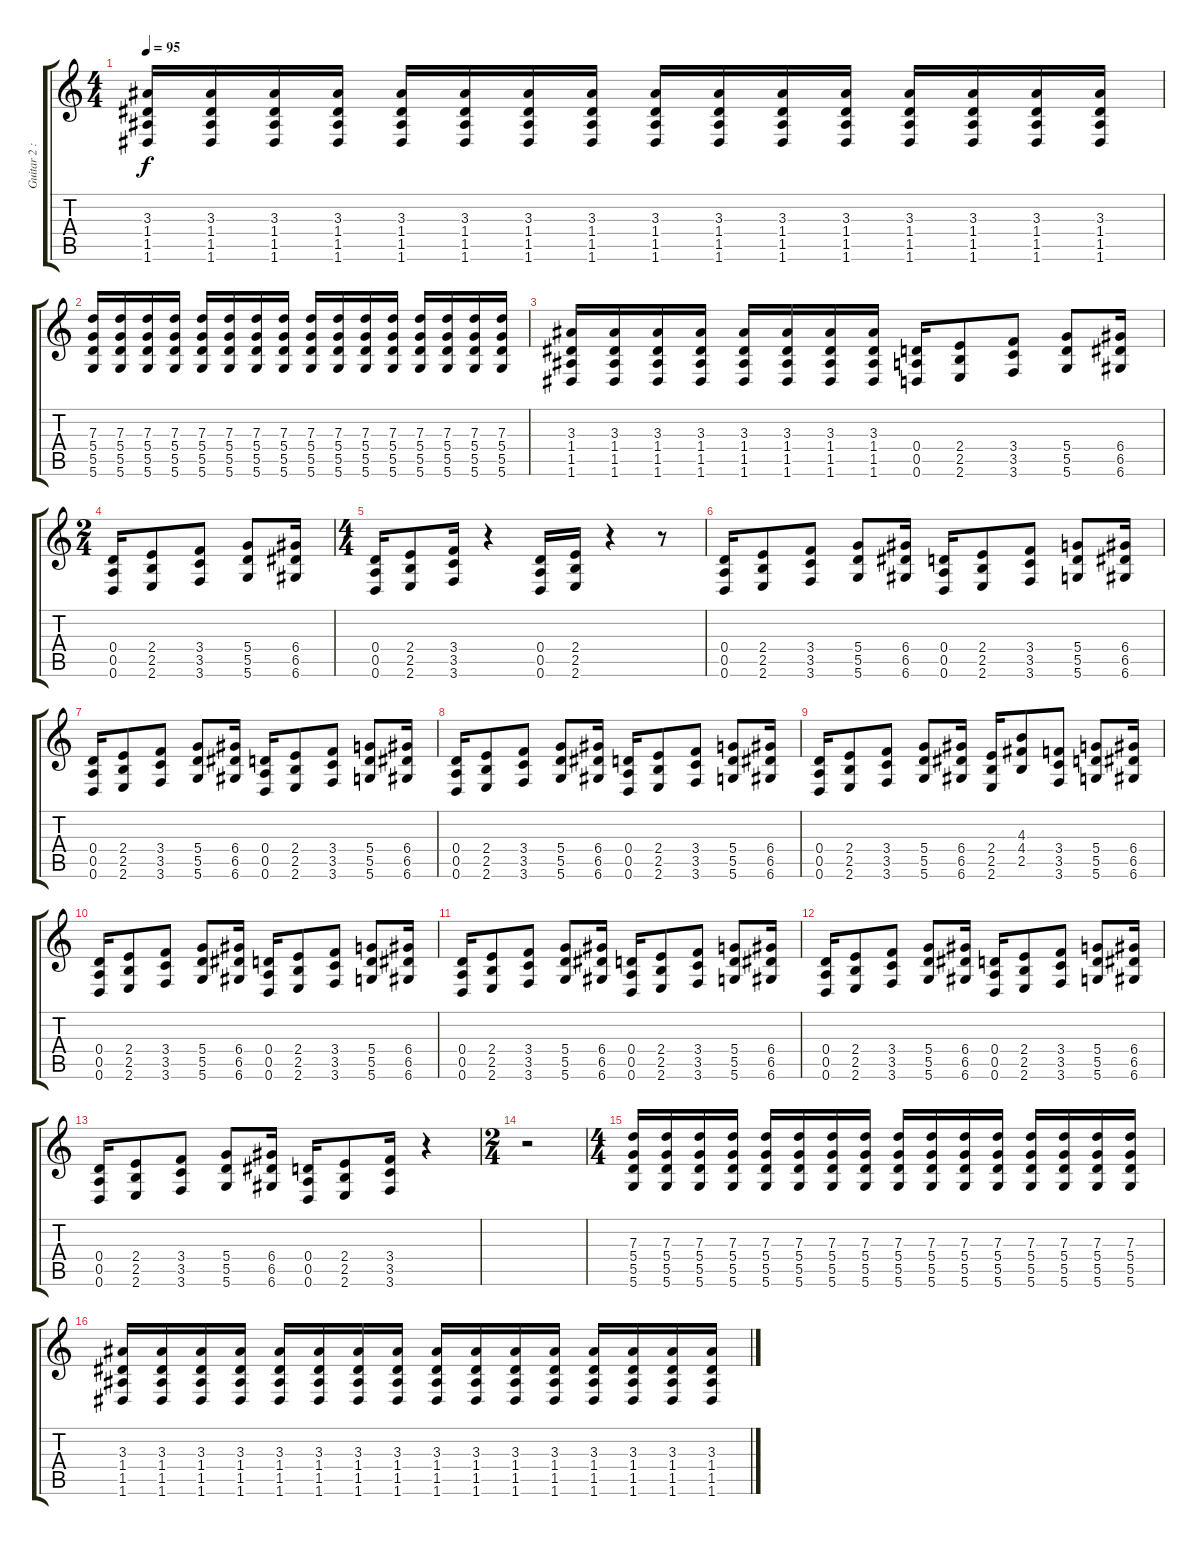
\track ("Guitar 2 : Todd Weinstock" "Guitar 2 :") {instrument distortionguitar}
\staff {score tabs}
\tuning (E4 B3 G3 D3 A2 D2) {hide}
\ts (4 4)
\tempo 95
\clef g2
\ks c
(3.3 1.4 1.5 1.6).16{dy f} (3.3 1.4 1.5 1.6).16 (3.3 1.4 1.5 1.6).16 (3.3 1.4 1.5 1.6).16 (3.3 1.4 1.5 1.6).16 (3.3 1.4 1.5 1.6).16 (3.3 1.4 1.5 1.6).16 (3.3 1.4 1.5 1.6).16 (3.3 1.4 1.5 1.6).16 (3.3 1.4 1.5 1.6).16 (3.3 1.4 1.5 1.6).16 (3.3 1.4 1.5 1.6).16 (3.3 1.4 1.5 1.6).16 (3.3 1.4 1.5 1.6).16 (3.3 1.4 1.5 1.6).16 (3.3 1.4 1.5 1.6).16 |
(7.3 5.4 5.5 5.6).16 (7.3 5.4 5.5 5.6).16 (7.3 5.4 5.5 5.6).16 (7.3 5.4 5.5 5.6).16 (7.3 5.4 5.5 5.6).16 (7.3 5.4 5.5 5.6).16 (7.3 5.4 5.5 5.6).16 (7.3 5.4 5.5 5.6).16 (7.3 5.4 5.5 5.6).16 (7.3 5.4 5.5 5.6).16 (7.3 5.4 5.5 5.6).16 (7.3 5.4 5.5 5.6).16 (7.3 5.4 5.5 5.6).16 (7.3 5.4 5.5 5.6).16 (7.3 5.4 5.5 5.6).16 (7.3 5.4 5.5 5.6).16 |
(3.3 1.4 1.5 1.6).16 (3.3 1.4 1.5 1.6).16 (3.3 1.4 1.5 1.6).16 (3.3 1.4 1.5 1.6).16 (3.3 1.4 1.5 1.6).16 (3.3 1.4 1.5 1.6).16 (3.3 1.4 1.5 1.6).16 (3.3 1.4 1.5 1.6).16 (0.4 0.5 0.6).16 (2.4 2.5 2.6).8 (3.4 3.5 3.6).8 (5.4 5.5 5.6).8 (6.4 6.5 6.6).16 |
\ts (2 4)
(0.4 0.5 0.6).16 (2.4 2.5 2.6).8 (3.4 3.5 3.6).8 (5.4 5.5 5.6).8 (6.4 6.5 6.6).16 |
\ts (4 4)
(0.4 0.5 0.6).16 (2.4 2.5 2.6).8 (3.4 3.5 3.6).16 r.4 (0.4 0.5 0.6).16 (2.4 2.5 2.6).16 r.4 r.8 |
(0.4 0.5 0.6).16 (2.4 2.5 2.6).8 (3.4 3.5 3.6).8 (5.4 5.5 5.6).8 (6.4 6.5 6.6).16 (0.4 0.5 0.6).16 (2.4 2.5 2.6).8 (3.4 3.5 3.6).8 (5.4 5.5 5.6).8 (6.4 6.5 6.6).16 |
(0.4 0.5 0.6).16 (2.4 2.5 2.6).8 (3.4 3.5 3.6).8 (5.4 5.5 5.6).8 (6.4 6.5 6.6).16 (0.4 0.5 0.6).16 (2.4 2.5 2.6).8 (3.4 3.5 3.6).8 (5.4 5.5 5.6).8 (6.4 6.5 6.6).16 |
(0.4 0.5 0.6).16 (2.4 2.5 2.6).8 (3.4 3.5 3.6).8 (5.4 5.5 5.6).8 (6.4 6.5 6.6).16 (0.4 0.5 0.6).16 (2.4 2.5 2.6).8 (3.4 3.5 3.6).8 (5.4 5.5 5.6).8 (6.4 6.5 6.6).16 |
(0.4 0.5 0.6).16 (2.4 2.5 2.6).8 (3.4 3.5 3.6).8 (5.4 5.5 5.6).8 (6.4 6.5 6.6).16 (2.4 2.5 2.6).16{volume 16 balance 8} (4.3 4.4 2.5).8 (3.4 3.5 3.6).8 (5.4 5.5 5.6).8 (6.4 6.5 6.6).16 |
(0.4 0.5 0.6).16 (2.4 2.5 2.6).8 (3.4 3.5 3.6).8 (5.4 5.5 5.6).8 (6.4 6.5 6.6).16 (0.4 0.5 0.6).16 (2.4 2.5 2.6).8 (3.4 3.5 3.6).8 (5.4 5.5 5.6).8 (6.4 6.5 6.6).16 |
(0.4 0.5 0.6).16 (2.4 2.5 2.6).8 (3.4 3.5 3.6).8 (5.4 5.5 5.6).8 (6.4 6.5 6.6).16 (0.4 0.5 0.6).16 (2.4 2.5 2.6).8 (3.4 3.5 3.6).8 (5.4 5.5 5.6).8 (6.4 6.5 6.6).16 |
(0.4 0.5 0.6).16 (2.4 2.5 2.6).8 (3.4 3.5 3.6).8 (5.4 5.5 5.6).8 (6.4 6.5 6.6).16 (0.4 0.5 0.6).16 (2.4 2.5 2.6).8 (3.4 3.5 3.6).8 (5.4 5.5 5.6).8 (6.4 6.5 6.6).16 |
(0.4 0.5 0.6).16 (2.4 2.5 2.6).8 (3.4 3.5 3.6).8 (5.4 5.5 5.6).8 (6.4 6.5 6.6).16 (0.4 0.5 0.6).16{volume 13 balance 0} (2.4 2.5 2.6).8 (3.4 3.5 3.6).16 r.4 |
\ts (2 4)
r.2 |
\ts (4 4)
(7.3 5.4 5.5 5.6).16{instrument distortionguitar} (7.3 5.4 5.5 5.6).16 (7.3 5.4 5.5 5.6).16 (7.3 5.4 5.5 5.6).16 (7.3 5.4 5.5 5.6).16 (7.3 5.4 5.5 5.6).16 (7.3 5.4 5.5 5.6).16 (7.3 5.4 5.5 5.6).16 (7.3 5.4 5.5 5.6).16 (7.3 5.4 5.5 5.6).16 (7.3 5.4 5.5 5.6).16 (7.3 5.4 5.5 5.6).16 (7.3 5.4 5.5 5.6).16 (7.3 5.4 5.5 5.6).16 (7.3 5.4 5.5 5.6).16 (7.3 5.4 5.5 5.6).16 |
(3.3 1.4 1.5 1.6).16 (3.3 1.4 1.5 1.6).16 (3.3 1.4 1.5 1.6).16 (3.3 1.4 1.5 1.6).16 (3.3 1.4 1.5 1.6).16 (3.3 1.4 1.5 1.6).16 (3.3 1.4 1.5 1.6).16 (3.3 1.4 1.5 1.6).16 (3.3 1.4 1.5 1.6).16 (3.3 1.4 1.5 1.6).16 (3.3 1.4 1.5 1.6).16 (3.3 1.4 1.5 1.6).16 (3.3 1.4 1.5 1.6).16 (3.3 1.4 1.5 1.6).16 (3.3 1.4 1.5 1.6).16 (3.3 1.4 1.5 1.6).16
